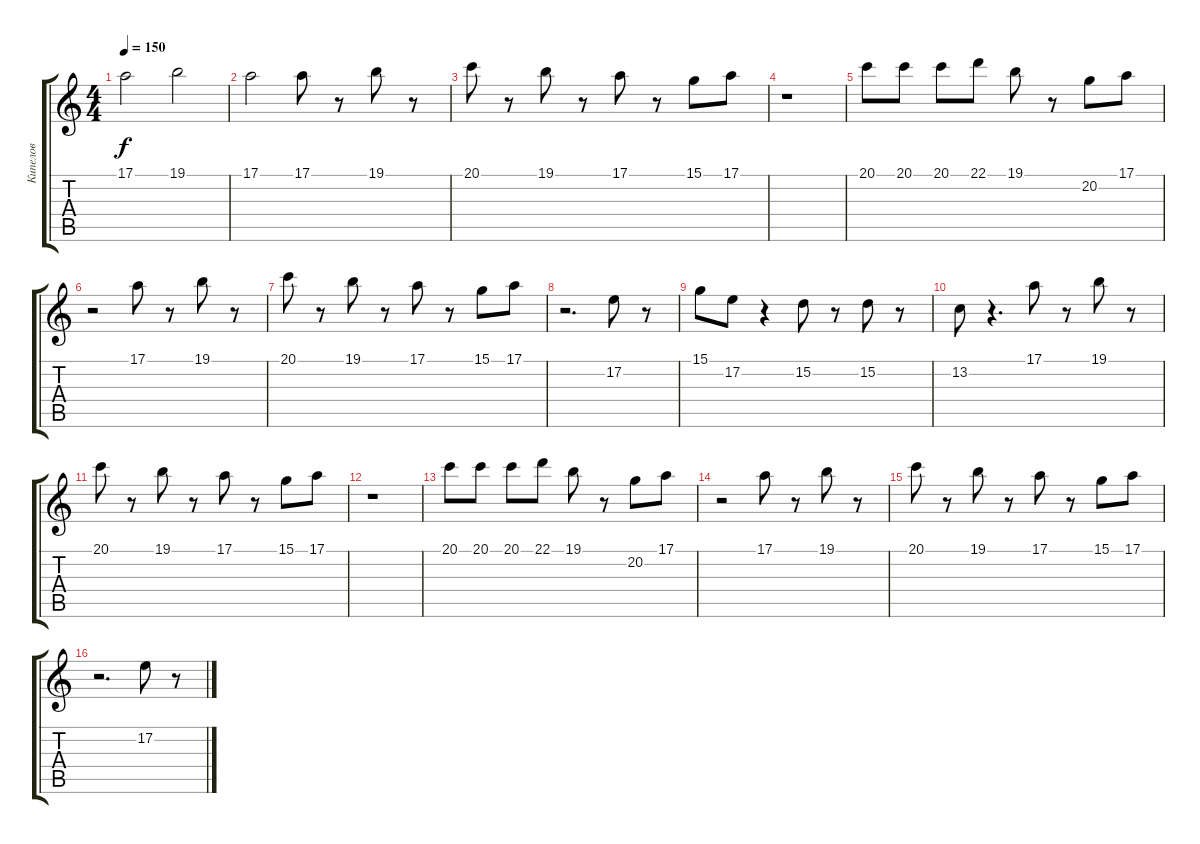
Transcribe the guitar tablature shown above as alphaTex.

\track ("Кипелов" "Кипелов") {instrument violin}
\staff {score tabs}
\tuning (E4 B3 G3 D3 A2 E2) {hide}
\ts (4 4)
\tempo 150
\clef g2
\ks c
17.1.2{dy f} 19.1.2 |
17.1.2 17.1.8 r.8 19.1.8 r.8 |
20.1.8 r.8 19.1.8 r.8 17.1.8 r.8 15.1.8 17.1.8 |
r.1 |
20.1.8 20.1.8 20.1.8 22.1.8 19.1.8 r.8 20.2.8 17.1.8 |
r.2 17.1.8 r.8 19.1.8 r.8 |
20.1.8 r.8 19.1.8 r.8 17.1.8 r.8 15.1.8 17.1.8 |
r.2{d} 17.2.8 r.8 |
15.1.8 17.2.8 r.4 15.2.8 r.8 15.2.8 r.8 |
13.2.8 r.4{d} 17.1.8 r.8 19.1.8 r.8 |
20.1.8 r.8 19.1.8 r.8 17.1.8 r.8 15.1.8 17.1.8 |
r.1 |
20.1.8 20.1.8 20.1.8 22.1.8 19.1.8 r.8 20.2.8 17.1.8 |
r.2 17.1.8 r.8 19.1.8 r.8 |
20.1.8 r.8 19.1.8 r.8 17.1.8 r.8 15.1.8 17.1.8 |
r.2{d} 17.2.8 r.8
